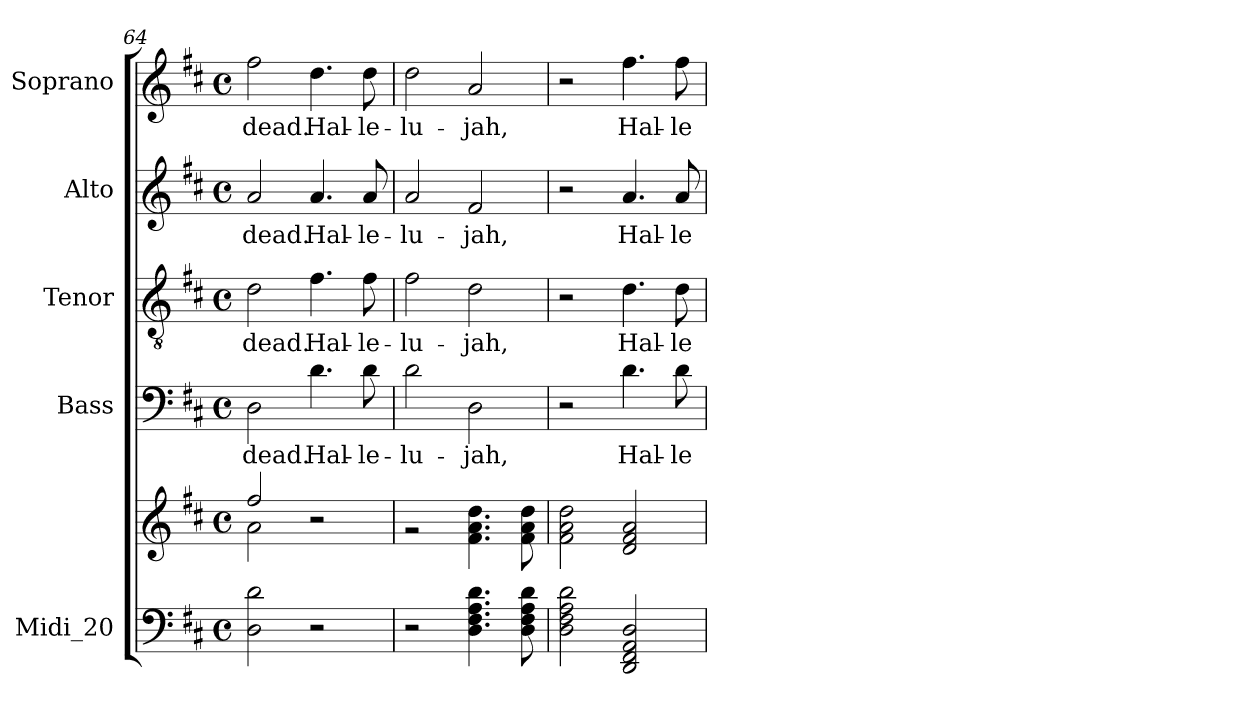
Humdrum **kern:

**kern	**kern	**kern	**text	**kern	**text	**kern	**text	**kern	**text
*part5	*part5	*part4	*part4	*part3	*part3	*part2	*part2	*part1	*part1
*staff6	*staff5	*staff4	*staff4	*staff3	*staff3	*staff2	*staff2	*staff1	*staff1
*I"Midi_20	*	*I"Bass	*	*I"Tenor	*	*I"Alto	*	*I"Soprano	*
*	*	*I'B	*	*I'T	*	*I'A	*	*I'S	*
*clefF4	*clefG2	*clefF4	*	*clefGv2	*	*clefG2	*	*clefG2	*
*k[f#c#]	*k[f#c#]	*k[f#c#]	*	*k[f#c#]	*	*k[f#c#]	*	*k[f#c#]	*
*D:	*D:	*D:	*	*D:	*	*D:	*	*D:	*
*M4/4	*M4/4	*M4/4	*	*M4/4	*	*M4/4	*	*M4/4	*
*met(c)	*met(c)	*met(c)	*	*met(c)	*	*met(c)	*	*met(c)	*
=64	=64	=64	=64	=64	=64	=64	=64	=64	=64
*	*^	*	*	*	*	*	*	*	*
!	!	!	!	!LO:LY:b	!	!LO:LY:b	!	!LO:LY:b	!	!LO:LY:b
2D 2d	2ff#/	2a\	2D	dead.	2d	dead.	2a	dead.	2ff#	dead.
!	!	!	!	!LO:LY:b	!	!LO:LY:b	!	!LO:LY:b	!	!LO:LY:b
2r	2ryy	2r	4.d	Hal-	4.f#	Hal-	4.a	Hal-	4.dd	Hal-
!	!	!	!	!LO:LY:b	!	!LO:LY:b	!	!LO:LY:b	!	!LO:LY:b
.	.	.	8d	-le-	8f#	-le-	8a	-le-	8dd	-le-
=65	=65	=65	=65	=65	=65	=65	=65	=65	=65	=65
!	!	!	!	!LO:LY:b	!	!LO:LY:b	!	!LO:LY:b	!	!LO:LY:b
2r	1ryy	2r	2d	-lu-	2f#	-lu-	2a	-lu-	2dd	-lu-
!	!	!	!	!LO:LY:b	!	!LO:LY:b	!	!LO:LY:b	!	!LO:LY:b
4.D 4.F# 4.A 4.d	.	4.f#\ 4.a\ 4.dd\	2D	-jah,	2d	-jah,	2f#	-jah,	2a	-jah,
8D 8F# 8A 8d	.	8f#\ 8a\ 8dd\	.	.	.	.	.	.	.	.
=66	=66	=66	=66	=66	=66	=66	=66	=66	=66	=66
2D 2F# 2A 2d	1ryy	2f#\ 2a\ 2dd\	2r	.	2r	.	2r	.	2r	.
!	!	!	!	!LO:LY:b	!	!LO:LY:b	!	!LO:LY:b	!	!LO:LY:b
2DD 2FF# 2AA 2D	.	2d/ 2f#/ 2a/	4.d	Hal-	4.d	Hal-	4.a	Hal-	4.ff#	Hal-
!	!	!	!	!LO:LY:b	!	!LO:LY:b	!	!LO:LY:b	!	!LO:LY:b
.	.	.	8d	-le-	8d	-le-	8a	-le-	8ff#	-le-
*	*v	*v	*	*	*	*	*	*	*	*
=	=	=	=	=	=	=	=	=	=
*-	*-	*-	*-	*-	*-	*-	*-	*-	*-
